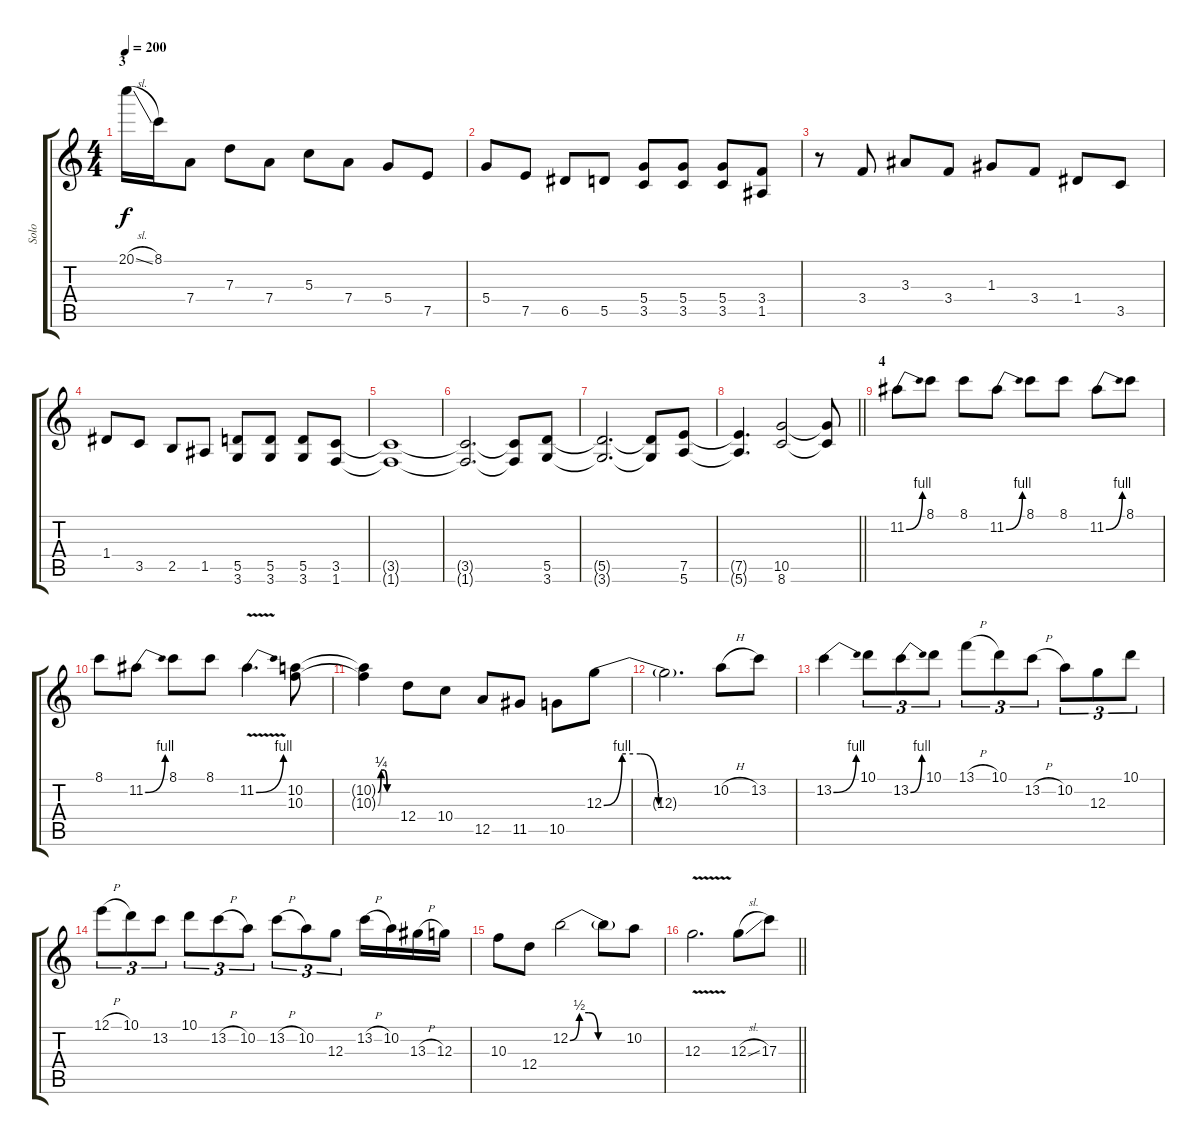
\track ("Solo" "Solo") {instrument distortionguitar}
\staff {score tabs}
\tuning (E4 B3 G3 D3 A2 E2) {hide}
\ts (4 4)
\section ("" "3")
\tempo 200
\clef g2
\ks c
20.1{sl}.16{dy f} 8.1.16 7.4.8 7.3.8 7.4.8 5.3.8 7.4.8 5.4.8 7.5.8 |
5.4.8 7.5.8 6.5.8 5.5.8 (5.4 3.5).8 (5.4 3.5).8 (5.4 3.5).8 (3.4 1.5).8 |
r.8 3.4.8 3.3.8 3.4.8 1.3.8 3.4.8 1.4.8 3.5.8 |
1.4.8 3.5.8 2.5.8 1.5.8 (5.5 3.6).8 (5.5 3.6).8 (5.5 3.6).8 (3.5 1.6).8 |
(3.5{t} 1.6{t}).1 |
(3.5{t} 1.6{t}).2{d} (3.5{t} 1.6{t}).8 (5.5 3.6).8 |
(5.5{t} 3.6{t}).2{d} (5.5{t} 3.6{t}).8 (7.5 5.6).8 |
\barLineRight lightlight
(7.5{t} 5.6{t}).4{d} (10.5 8.6).2 (10.5{t} 8.6{t}).8 |
\section ("" "4")
11.2{be (bend 0 0 60 4)}.8 8.1.8 8.1.8 11.2{be (bend 0 0 60 4)}.8 8.1.8 8.1.8 11.2{be (bend 0 0 60 4)}.8 8.1.8 |
8.1.8 11.2{be (bend 0 0 60 4)}.8 8.1.8 8.1.8 11.2{be (bend 0 0 60 4) v}.4{d} (10.2 10.3).8 |
(10.2{be (custom 0 0 10 1 20 1 30 0 60 0) t} 10.3{be (custom 0 0 10 1 20 1 30 0 60 0) t}).4 12.4.8 10.4.8 12.5.8 11.5.8 10.5.8 12.3{be (custom 0 0 10 4 20 4 30 0 60 0)}.8 |
12.3{t}.2{d} 10.2{h}.8 13.2.8 |
13.2{be (bend 0 0 60 4)}.4 10.1.8{tu (3 2)} 13.2{be (bend 0 0 60 4)}.8{tu (3 2)} 10.1.8{tu (3 2)} 13.1{h}.8{tu (3 2)} 10.1.8{tu (3 2)} 13.2{h}.8{tu (3 2)} 10.2.8{tu (3 2)} 12.3.8{tu (3 2)} 10.1.8{tu (3 2)} |
12.1{h}.8{tu (3 2)} 10.1.8{tu (3 2)} 13.2.8{tu (3 2)} 10.1.8{tu (3 2)} 13.2{h}.8{tu (3 2)} 10.2.8{tu (3 2)} 13.2{h}.8{tu (3 2)} 10.2.8{tu (3 2)} 12.3.8{tu (3 2)} 13.2{h}.16 10.2.16 13.3{h}.16 12.3.16 |
10.3.8 12.4.8 12.2{be (custom 0 0 10 2 20 2 30 0 60 0)}.2 12.2{t}.8 10.2.8 |
\barLineRight lightlight
12.3{v}.2{d} 12.3{sl}.8 17.3.8
